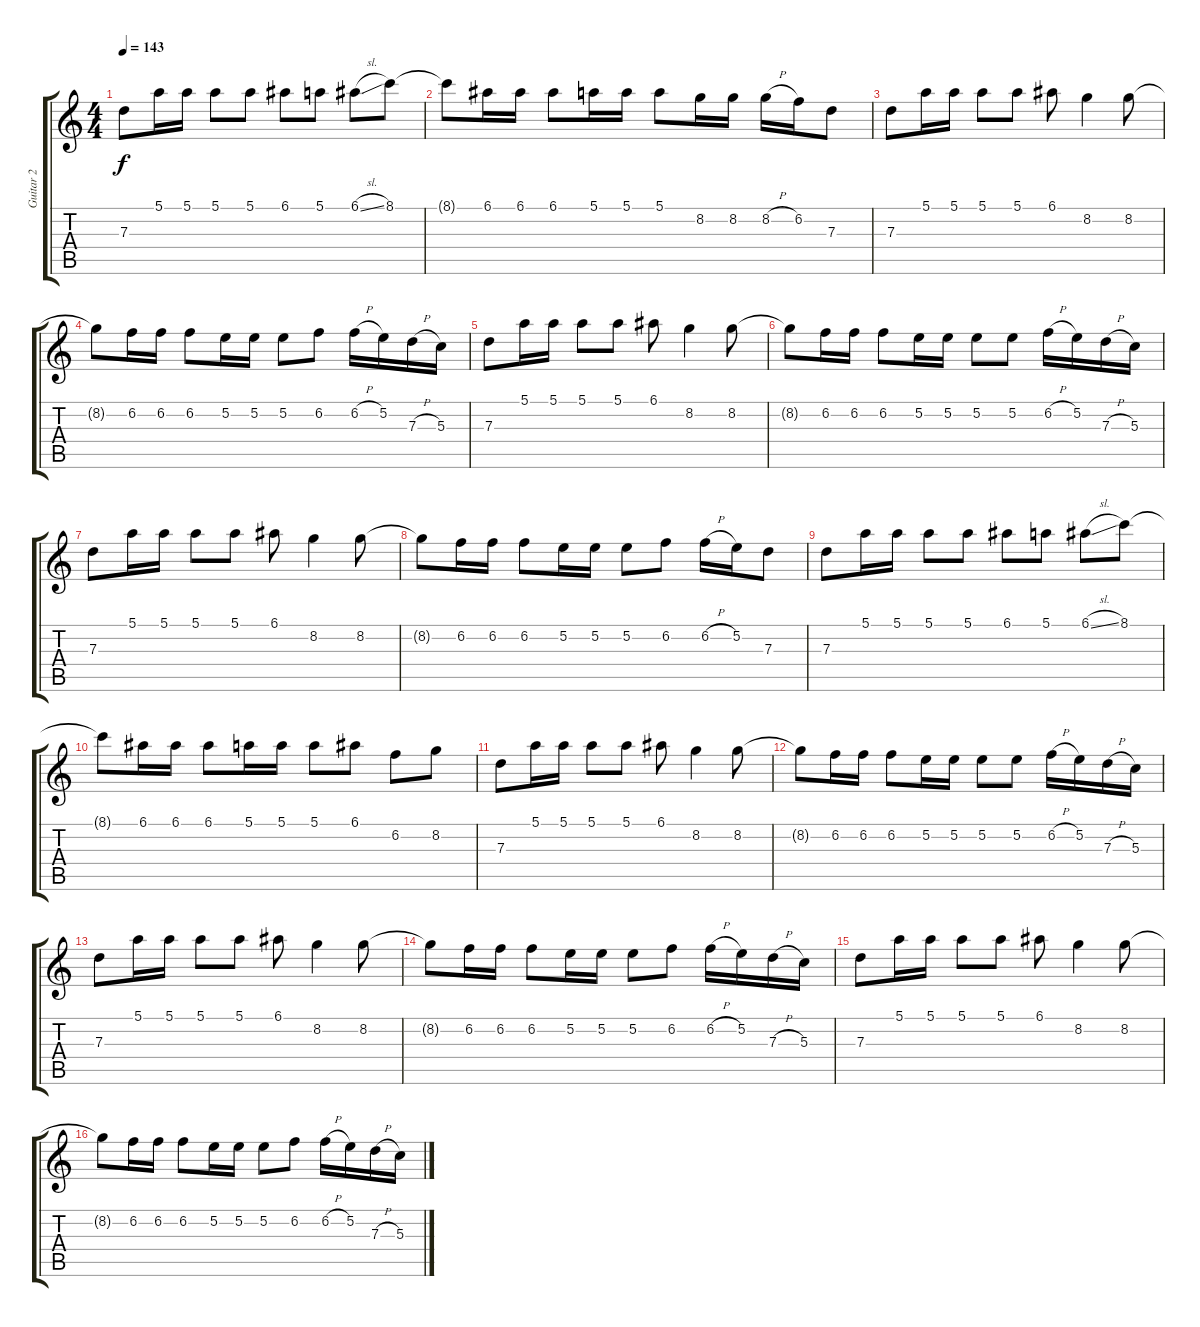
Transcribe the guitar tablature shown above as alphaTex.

\track ("Guitar 2" "Guitar 2") {instrument electricguitarclean}
\staff {score tabs}
\tuning (E4 B3 G3 D3 A2 E2) {hide}
\ts (4 4)
\tempo 143
\clef g2
\ks c
7.3.8{dy f} 5.1.16 5.1.16 5.1.8 5.1.8 6.1.8 5.1.8 6.1{sl}.8 8.1.8 |
8.1{t}.8 6.1.16 6.1.16 6.1.8 5.1.16 5.1.16 5.1.8 8.2.16 8.2.16 8.2{h}.16 6.2.16 7.3.8 |
7.3.8 5.1.16 5.1.16 5.1.8 5.1.8 6.1.8 8.2.4 8.2.8 |
8.2{t}.8 6.2.16 6.2.16 6.2.8 5.2.16 5.2.16 5.2.8 6.2.8 6.2{h}.16 5.2.16 7.3{h}.16 5.3.16 |
7.3.8 5.1.16 5.1.16 5.1.8 5.1.8 6.1.8 8.2.4 8.2.8 |
8.2{t}.8 6.2.16 6.2.16 6.2.8 5.2.16 5.2.16 5.2.8 5.2.8 6.2{h}.16 5.2.16 7.3{h}.16 5.3.16 |
7.3.8 5.1.16 5.1.16 5.1.8 5.1.8 6.1.8 8.2.4 8.2.8 |
8.2{t}.8 6.2.16 6.2.16 6.2.8 5.2.16 5.2.16 5.2.8 6.2.8 6.2{h}.16 5.2.16 7.3.8 |
7.3.8 5.1.16 5.1.16 5.1.8 5.1.8 6.1.8 5.1.8 6.1{sl}.8 8.1.8 |
8.1{t}.8 6.1.16 6.1.16 6.1.8 5.1.16 5.1.16 5.1.8 6.1.8 6.2.8 8.2.8 |
7.3.8 5.1.16 5.1.16 5.1.8 5.1.8 6.1.8 8.2.4 8.2.8 |
8.2{t}.8 6.2.16 6.2.16 6.2.8 5.2.16 5.2.16 5.2.8 5.2.8 6.2{h}.16 5.2.16 7.3{h}.16 5.3.16 |
7.3.8 5.1.16 5.1.16 5.1.8 5.1.8 6.1.8 8.2.4 8.2.8 |
8.2{t}.8 6.2.16 6.2.16 6.2.8 5.2.16 5.2.16 5.2.8 6.2.8 6.2{h}.16 5.2.16 7.3{h}.16 5.3.16 |
7.3.8 5.1.16 5.1.16 5.1.8 5.1.8 6.1.8 8.2.4 8.2.8 |
8.2{t}.8 6.2.16 6.2.16 6.2.8 5.2.16 5.2.16 5.2.8 6.2.8 6.2{h}.16 5.2.16 7.3{h}.16 5.3.16
